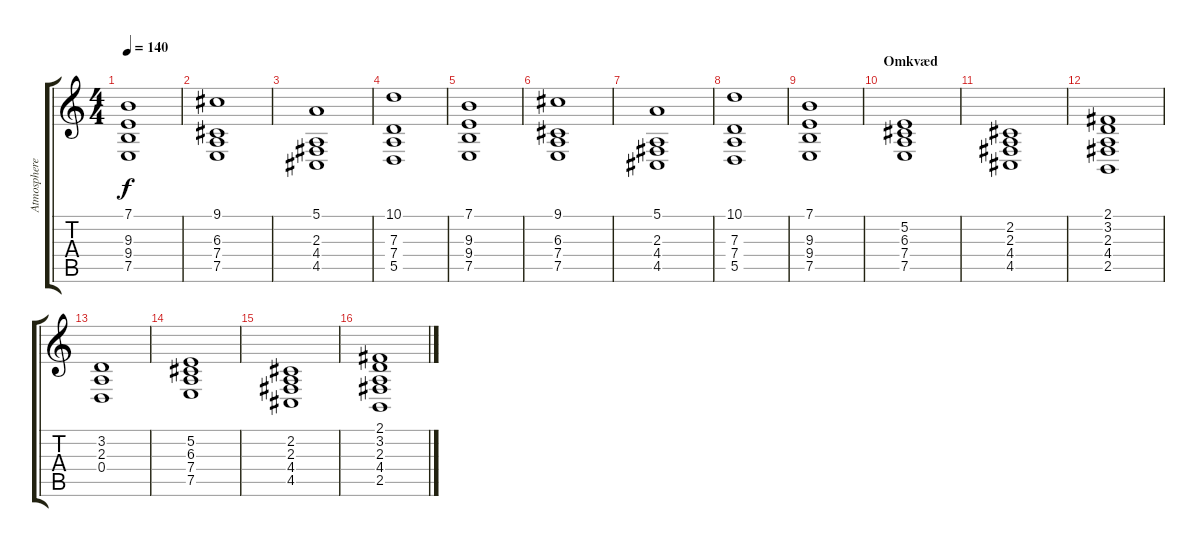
\track ("Atmosphere" "Atmosphere") {instrument blownbottle}
\staff {score tabs}
\tuning (E4 B3 G3 D3 A2 E2) {hide}
\ts (4 4)
\tempo 140
\clef g2
\ks c
(7.1 9.3 9.4 7.5).1{dy f} |
(9.1 6.3 7.4 7.5).1 |
(5.1 2.3 4.4 4.5).1 |
(10.1 7.3 7.4 5.5).1 |
(7.1 9.3 9.4 7.5).1 |
(9.1 6.3 7.4 7.5).1 |
(5.1 2.3 4.4 4.5).1 |
(10.1 7.3 7.4 5.5).1 |
(7.1 9.3 9.4 7.5).1 |
\section ("" "Omkvæd")
(5.2 6.3 7.4 7.5).1 |
(2.2 2.3 4.4 4.5).1 |
(2.1 3.2 2.3 4.4 2.5).1 |
(3.2 2.3 0.4).1 |
(5.2 6.3 7.4 7.5).1 |
(2.2 2.3 4.4 4.5).1 |
(2.1 3.2 2.3 4.4 2.5).1
